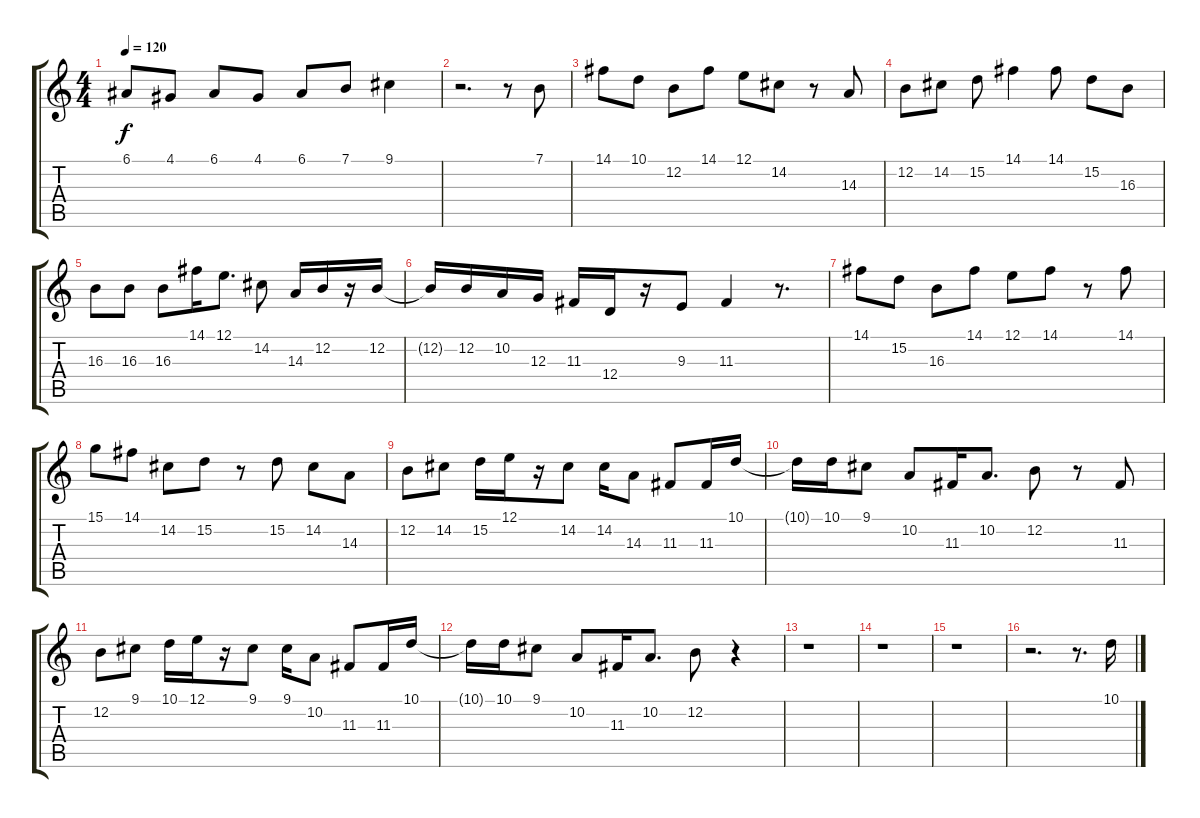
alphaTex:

\track "" {instrument brightacousticpiano}
\staff {score tabs}
\tuning (E4 B3 G3 D3 A2 E2) {hide}
\ts (4 4)
\tempo 120
\clef g2
\ks c
6.1.8{dy f} 4.1.8 6.1.8 4.1.8 6.1.8 7.1.8 9.1.4 |
r.2{d} r.8 7.1.8 |
14.1.8 10.1.8 12.2.8 14.1.8 12.1.8 14.2.8 r.8 14.3.8 |
12.2.8 14.2.8 15.2.8 14.1.4 14.1.8 15.2.8 16.3.8 |
16.3.8 16.3.8 16.3.8 14.1.16 12.1.8{d} 14.2.8 14.3.16 12.2.16 r.16 12.2.16 |
12.2{t}.16 12.2.16 10.2.16 12.3.16 11.3.16 12.4.16 r.16 9.3.8 11.3.4 r.8{d} |
14.1.8 15.2.8 16.3.8 14.1.8 12.1.8 14.1.8 r.8 14.1.8 |
15.1.8 14.1.8 14.2.8 15.2.8 r.8 15.2.8 14.2.8 14.3.8 |
12.2.8 14.2.8 15.2.16 12.1.16 r.16 14.2.8 14.2.16 14.3.8 11.3.8 11.3.16 10.1.16 |
10.1{t}.16 10.1.16 9.1.8 10.2.8 11.3.16 10.2.8{d} 12.2.8 r.8 11.3.8 |
12.2.8 9.1.8 10.1.16 12.1.16 r.16 9.1.8 9.1.16 10.2.8 11.3.8 11.3.16 10.1.16 |
10.1{t}.16 10.1.16 9.1.8 10.2.8 11.3.16 10.2.8{d} 12.2.8 r.4 |
r.1 |
r.1 |
r.1 |
r.2{d} r.8{d} 10.1.16
